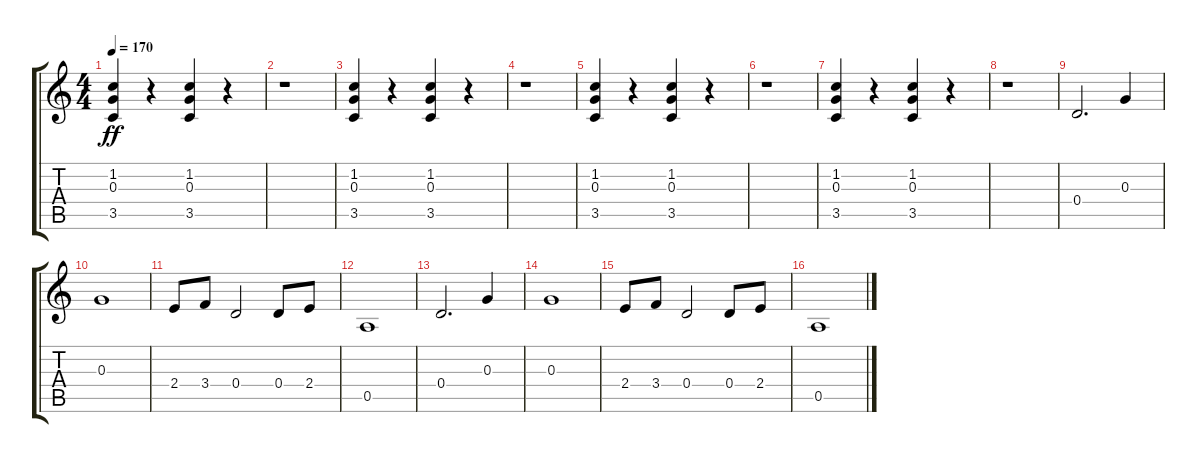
\track "" {instrument overdrivenguitar}
\staff {score tabs}
\tuning (E4 B3 G3 D3 A2 E2) {hide}
\ts (4 4)
\tempo 170
\clef g2
\ks c
(1.2 0.3 3.5).4{dy ff} r.4 (1.2 0.3 3.5).4 r.4 |
r.1 |
(1.2 0.3 3.5).4 r.4 (1.2 0.3 3.5).4 r.4 |
r.1 |
(1.2 0.3 3.5).4 r.4 (1.2 0.3 3.5).4 r.4 |
r.1 |
(1.2 0.3 3.5).4 r.4 (1.2 0.3 3.5).4 r.4 |
r.1 |
0.4.2{d} 0.3.4 |
0.3.1 |
2.4.8 3.4.8 0.4.2 0.4.8 2.4.8 |
0.5.1 |
0.4.2{d} 0.3.4 |
0.3.1 |
2.4.8 3.4.8 0.4.2 0.4.8 2.4.8 |
0.5.1
